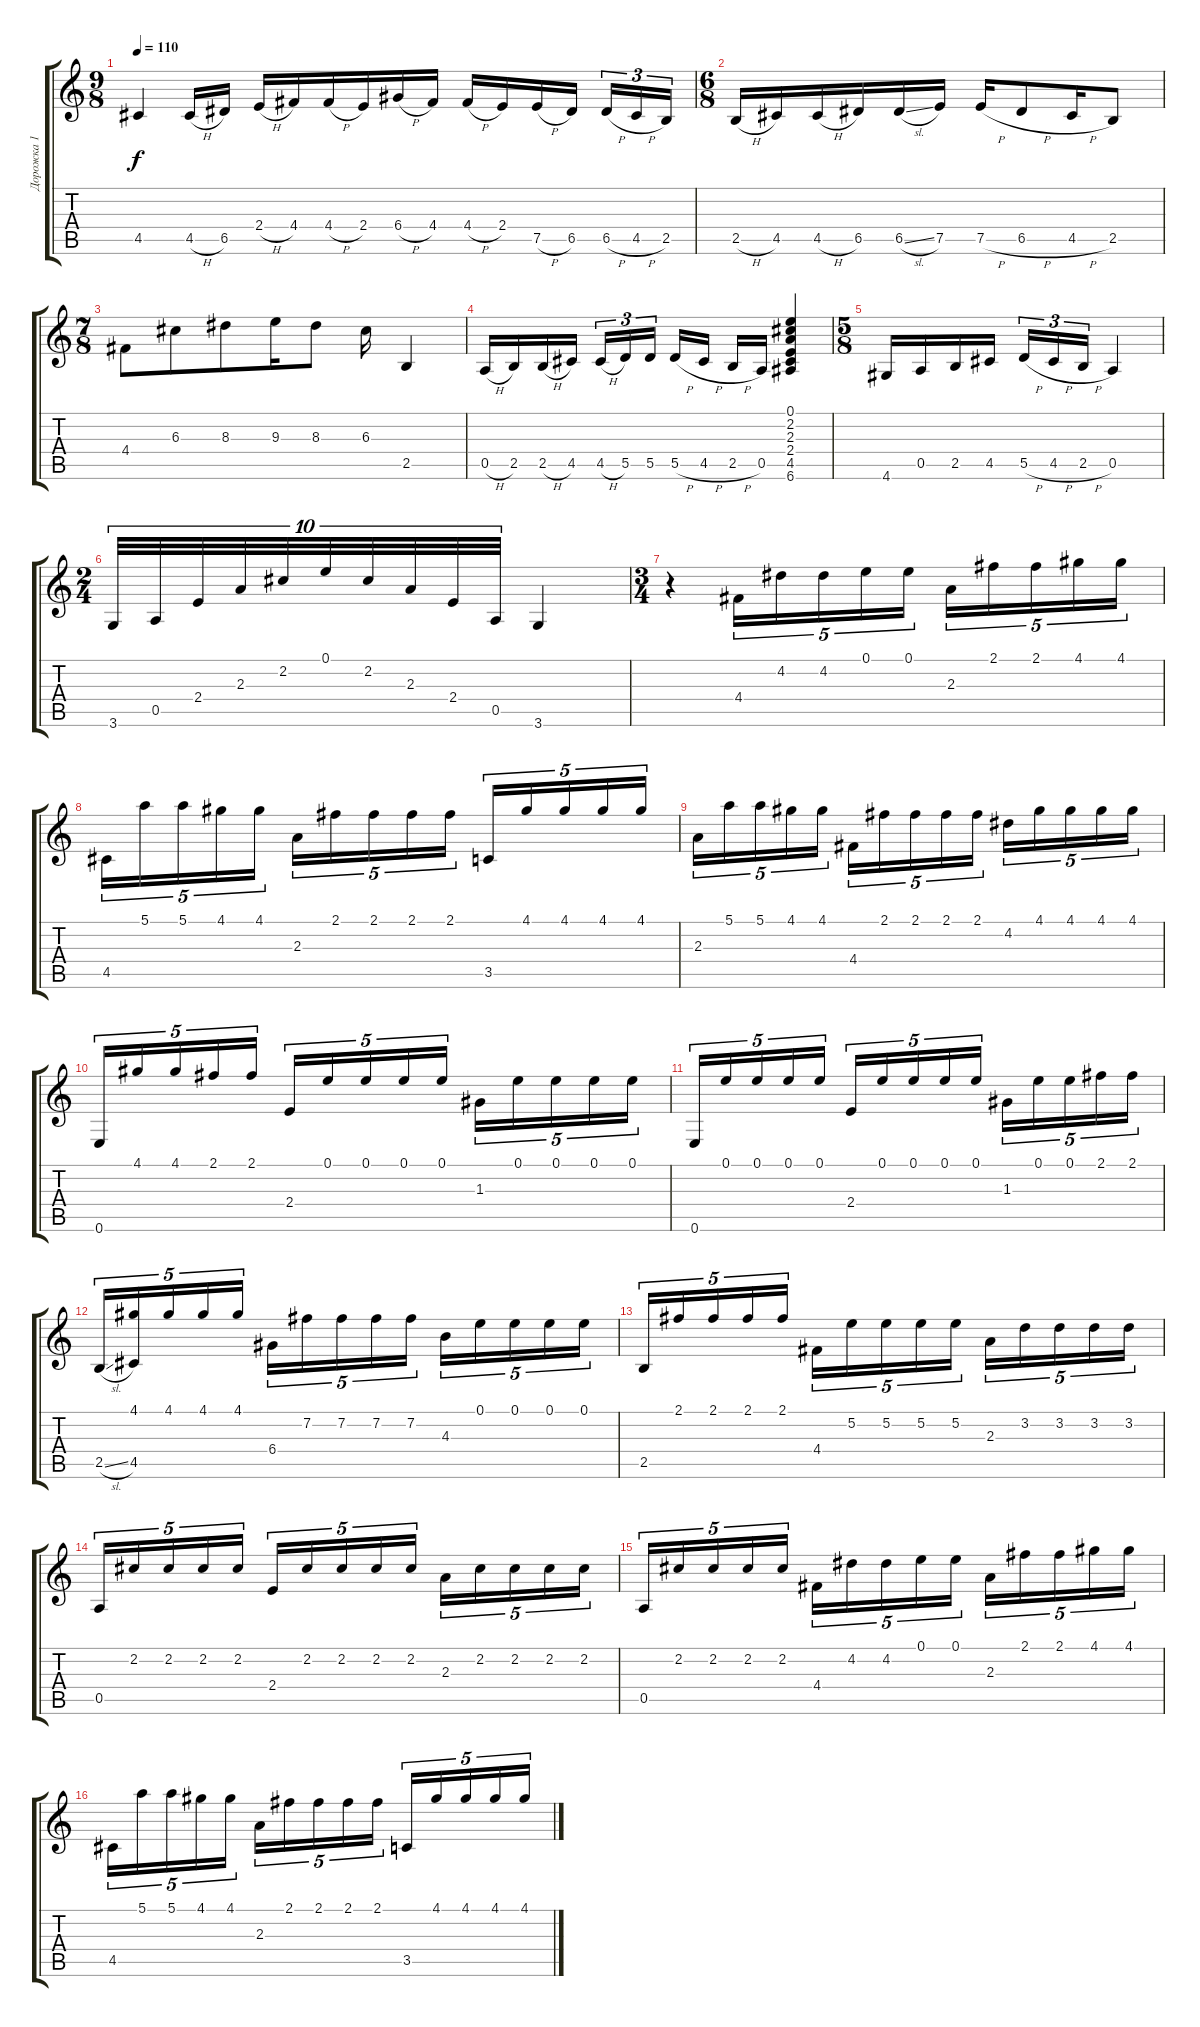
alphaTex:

\track ("Дорожка 1" "Дорожка 1") {instrument acousticguitarnylon}
\staff {score tabs}
\tuning (E4 B3 G3 D3 A2 E2) {hide}
\ts (9 8)
\tempo 110
\clef g2
\ks c
4.5.4{dy f} 4.5{h}.16 6.5.16 2.4{h}.16 4.4.16 4.4{h}.16 2.4.16 6.4{h}.16 4.4.16 4.4{h}.16 2.4.16 7.5{h}.16 6.5.16 6.5{h}.16{tu (3 2)} 4.5{h}.16{tu (3 2)} 2.5.16{tu (3 2)} |
\ts (6 8)
2.5{h}.16 4.5.16 4.5{h}.16 6.5.16 6.5{sl}.16 7.5.16 7.5{h}.16 6.5{h}.8 4.5{h}.16 2.5.8 |
\ts (7 8)
4.4.8 6.3.8 8.3.8 9.3.16 8.3.8 6.3.16 2.5.4 |
0.5{h}.16 2.5.16 2.5{h}.16 4.5.16 4.5{h}.16{tu (3 2)} 5.5.16{tu (3 2)} 5.5.16{tu (3 2)} 5.5{h}.16 4.5{h}.16 2.5{h}.16 0.5.16 (0.1 2.2 2.3 2.4 4.5 6.6).4 |
\ts (5 8)
4.6.16 0.5.16 2.5.16 4.5.16 5.5{h}.16{tu (3 2)} 4.5{h}.16{tu (3 2)} 2.5{h}.16{tu (3 2)} 0.5.4 |
\ts (2 4)
3.6.32{tu (10 8)} 0.5.32{tu (10 8)} 2.4.32{tu (10 8)} 2.3.32{tu (10 8)} 2.2.32{tu (10 8)} 0.1.32{tu (10 8)} 2.2.32{tu (10 8)} 2.3.32{tu (10 8)} 2.4.32{tu (10 8)} 0.5.32{tu (10 8)} 3.6.4 |
\ts (3 4)
r.4 4.4.16{tu (5 4)} 4.2.16{tu (5 4)} 4.2.16{tu (5 4)} 0.1.16{tu (5 4)} 0.1.16{tu (5 4)} 2.3.16{tu (5 4)} 2.1.16{tu (5 4)} 2.1.16{tu (5 4)} 4.1.16{tu (5 4)} 4.1.16{tu (5 4)} |
4.5.16{tu (5 4)} 5.1.16{tu (5 4)} 5.1.16{tu (5 4)} 4.1.16{tu (5 4)} 4.1.16{tu (5 4)} 2.3.16{tu (5 4)} 2.1.16{tu (5 4)} 2.1.16{tu (5 4)} 2.1.16{tu (5 4)} 2.1.16{tu (5 4)} 3.5.16{tu (5 4)} 4.1.16{tu (5 4)} 4.1.16{tu (5 4)} 4.1.16{tu (5 4)} 4.1.16{tu (5 4)} |
2.3.16{tu (5 4)} 5.1.16{tu (5 4)} 5.1.16{tu (5 4)} 4.1.16{tu (5 4)} 4.1.16{tu (5 4)} 4.4.16{tu (5 4)} 2.1.16{tu (5 4)} 2.1.16{tu (5 4)} 2.1.16{tu (5 4)} 2.1.16{tu (5 4)} 4.2.16{tu (5 4)} 4.1.16{tu (5 4)} 4.1.16{tu (5 4)} 4.1.16{tu (5 4)} 4.1.16{tu (5 4)} |
0.6.16{tu (5 4)} 4.1.16{tu (5 4)} 4.1.16{tu (5 4)} 2.1.16{tu (5 4)} 2.1.16{tu (5 4)} 2.4.16{tu (5 4)} 0.1.16{tu (5 4)} 0.1.16{tu (5 4)} 0.1.16{tu (5 4)} 0.1.16{tu (5 4)} 1.3.16{tu (5 4)} 0.1.16{tu (5 4)} 0.1.16{tu (5 4)} 0.1.16{tu (5 4)} 0.1.16{tu (5 4)} |
0.6.16{tu (5 4)} 0.1.16{tu (5 4)} 0.1.16{tu (5 4)} 0.1.16{tu (5 4)} 0.1.16{tu (5 4)} 2.4.16{tu (5 4)} 0.1.16{tu (5 4)} 0.1.16{tu (5 4)} 0.1.16{tu (5 4)} 0.1.16{tu (5 4)} 1.3.16{tu (5 4)} 0.1.16{tu (5 4)} 0.1.16{tu (5 4)} 2.1.16{tu (5 4)} 2.1.16{tu (5 4)} |
2.5{sl}.16{tu (5 4)} (4.1 4.5).16{tu (5 4)} 4.1.16{tu (5 4)} 4.1.16{tu (5 4)} 4.1.16{tu (5 4)} 6.4.16{tu (5 4)} 7.2.16{tu (5 4)} 7.2.16{tu (5 4)} 7.2.16{tu (5 4)} 7.2.16{tu (5 4)} 4.3.16{tu (5 4)} 0.1.16{tu (5 4)} 0.1.16{tu (5 4)} 0.1.16{tu (5 4)} 0.1.16{tu (5 4)} |
2.5.16{tu (5 4)} 2.1.16{tu (5 4)} 2.1.16{tu (5 4)} 2.1.16{tu (5 4)} 2.1.16{tu (5 4)} 4.4.16{tu (5 4)} 5.2.16{tu (5 4)} 5.2.16{tu (5 4)} 5.2.16{tu (5 4)} 5.2.16{tu (5 4)} 2.3.16{tu (5 4)} 3.2.16{tu (5 4)} 3.2.16{tu (5 4)} 3.2.16{tu (5 4)} 3.2.16{tu (5 4)} |
0.5.16{tu (5 4)} 2.2.16{tu (5 4)} 2.2.16{tu (5 4)} 2.2.16{tu (5 4)} 2.2.16{tu (5 4)} 2.4.16{tu (5 4)} 2.2.16{tu (5 4)} 2.2.16{tu (5 4)} 2.2.16{tu (5 4)} 2.2.16{tu (5 4)} 2.3.16{tu (5 4)} 2.2.16{tu (5 4)} 2.2.16{tu (5 4)} 2.2.16{tu (5 4)} 2.2.16{tu (5 4)} |
0.5.16{tu (5 4)} 2.2.16{tu (5 4)} 2.2.16{tu (5 4)} 2.2.16{tu (5 4)} 2.2.16{tu (5 4)} 4.4.16{tu (5 4)} 4.2.16{tu (5 4)} 4.2.16{tu (5 4)} 0.1.16{tu (5 4)} 0.1.16{tu (5 4)} 2.3.16{tu (5 4)} 2.1.16{tu (5 4)} 2.1.16{tu (5 4)} 4.1.16{tu (5 4)} 4.1.16{tu (5 4)} |
4.5.16{tu (5 4)} 5.1.16{tu (5 4)} 5.1.16{tu (5 4)} 4.1.16{tu (5 4)} 4.1.16{tu (5 4)} 2.3.16{tu (5 4)} 2.1.16{tu (5 4)} 2.1.16{tu (5 4)} 2.1.16{tu (5 4)} 2.1.16{tu (5 4)} 3.5.16{tu (5 4)} 4.1.16{tu (5 4)} 4.1.16{tu (5 4)} 4.1.16{tu (5 4)} 4.1.16{tu (5 4)}
